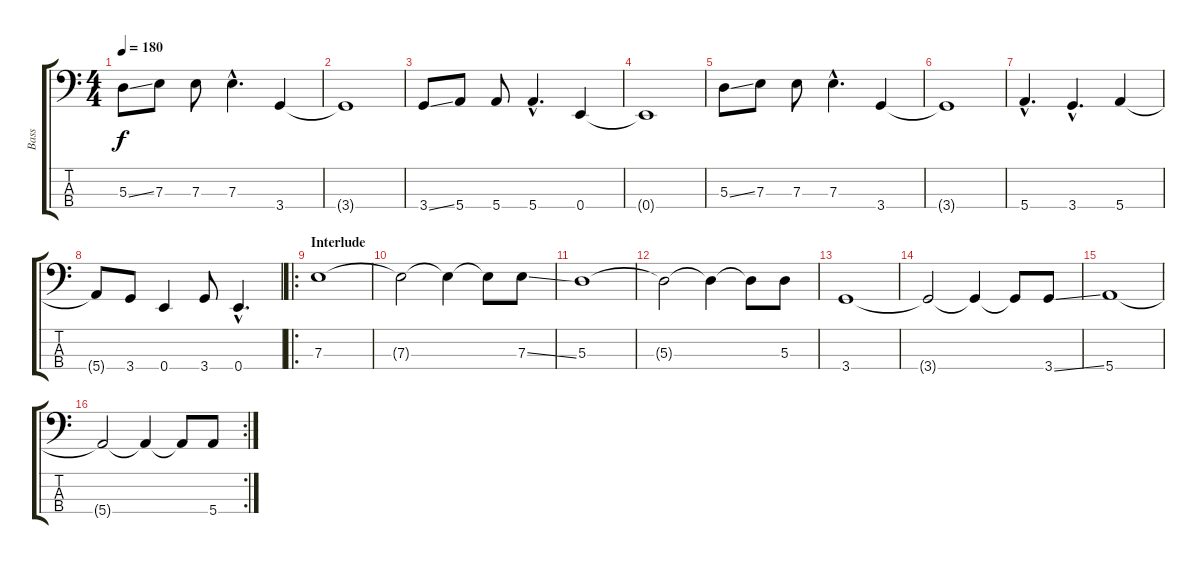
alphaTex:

\track ("Bass" "Bass") {instrument electricbassfinger}
\staff {score tabs}
\tuning (G2 D2 A1 E1) {hide}
\ts (4 4)
\tempo 180
\clef f4
\ks c
5.3{ss}.8{dy f} 7.3.8 7.3.8 7.3{hac}.4{d} 3.4.4 |
3.4{t}.1 |
3.4{ss}.8 5.4.8 5.4.8 5.4{hac}.4{d} 0.4.4 |
0.4{t}.1 |
5.3{ss}.8 7.3.8 7.3.8 7.3{hac}.4{d} 3.4.4 |
3.4{t}.1 |
5.4{hac}.4{d} 3.4{hac}.4{d} 5.4.4 |
5.4{t}.8 3.4.8 0.4.4 3.4.8 0.4{hac}.4{d} |
\ro
\section ("" "Interlude")
7.3.1 |
7.3{t}.2 7.3{t}.4 7.3{t}.8 7.3{ss}.8 |
5.3.1 |
5.3{t}.2 5.3{t}.4 5.3{t}.8 5.3.8 |
3.4.1 |
3.4{t}.2 3.4{t}.4 3.4{t}.8 3.4{ss}.8 |
5.4.1 |
\rc 2
5.4{t}.2 5.4{t}.4 5.4{t}.8 5.4.8
